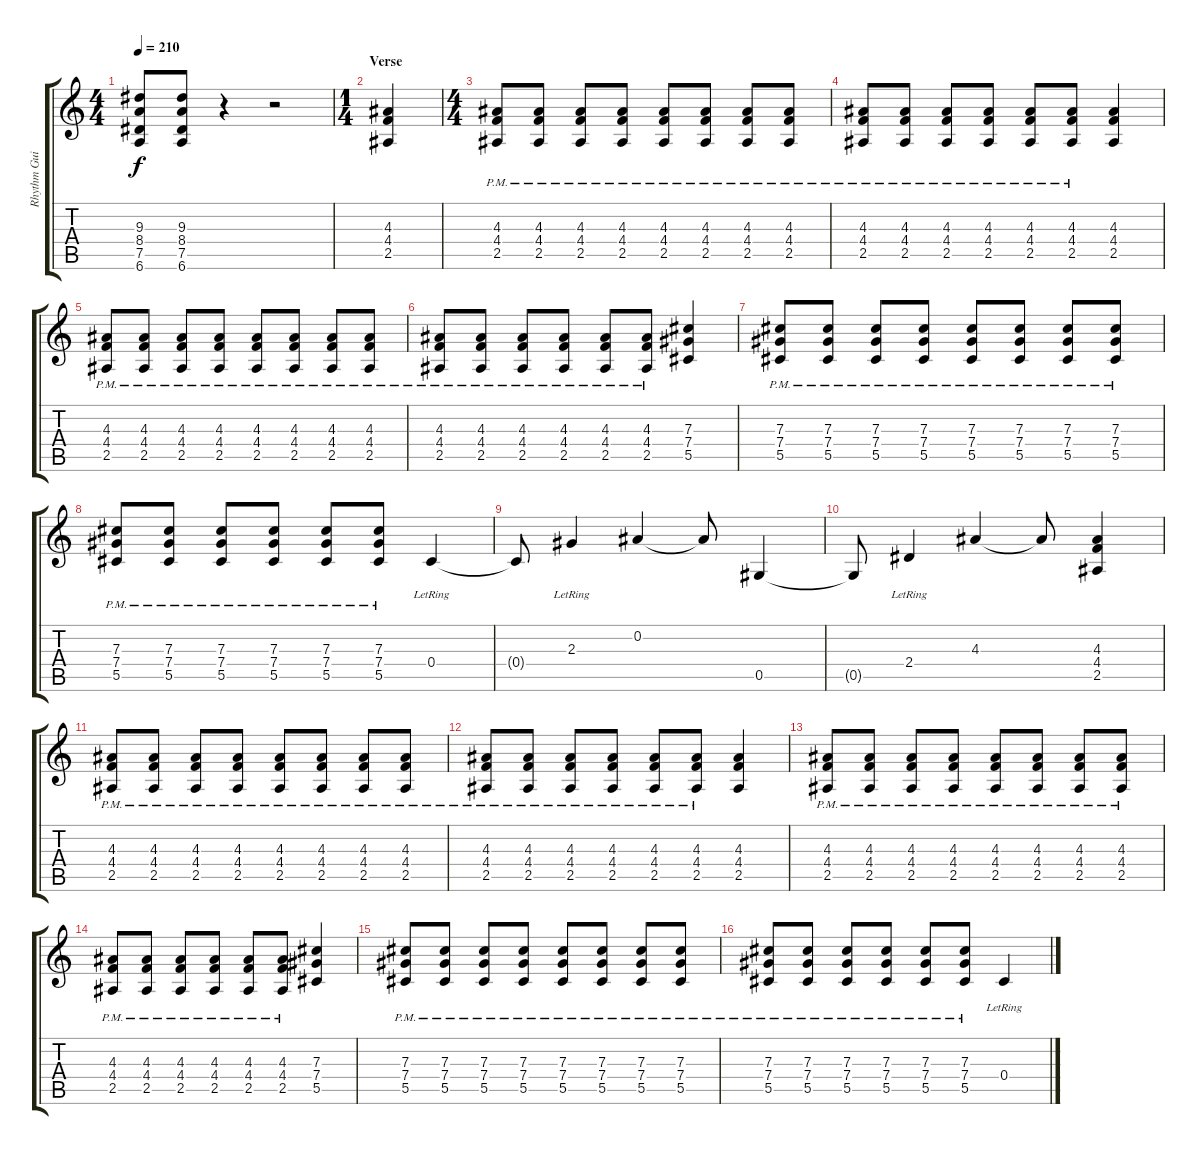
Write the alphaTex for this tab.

\track ("Rhythm Guitar" "Rhythm Gui") {instrument distortionguitar}
\staff {score tabs}
\tuning (Eb4 Bb3 Gb3 Db3 Ab2 Eb2) {hide}
\ts (4 4)
\tempo 210
\clef g2
\ks c
(9.3 8.4 7.5 6.6).8{dy f} (9.3 8.4 7.5 6.6).8 r.4 r.2 |
\ts (1 4)
\section ("" "Verse")
(4.3 4.4 2.5).4 |
\ts (4 4)
(4.3{pm} 4.4{pm} 2.5{pm}).8 (4.3{pm} 4.4{pm} 2.5{pm}).8 (4.3{pm} 4.4{pm} 2.5{pm}).8 (4.3{pm} 4.4{pm} 2.5{pm}).8 (4.3{pm} 4.4{pm} 2.5{pm}).8 (4.3{pm} 4.4{pm} 2.5{pm}).8 (4.3{pm} 4.4{pm} 2.5{pm}).8 (4.3{pm} 4.4{pm} 2.5{pm}).8 |
(4.3{pm} 4.4{pm} 2.5{pm}).8 (4.3{pm} 4.4{pm} 2.5{pm}).8 (4.3{pm} 4.4{pm} 2.5{pm}).8 (4.3{pm} 4.4{pm} 2.5{pm}).8 (4.3{pm} 4.4{pm} 2.5{pm}).8 (4.3{pm} 4.4{pm} 2.5{pm}).8 (4.3 4.4 2.5).4 |
(4.3{pm} 4.4{pm} 2.5{pm}).8 (4.3{pm} 4.4{pm} 2.5{pm}).8 (4.3{pm} 4.4{pm} 2.5{pm}).8 (4.3{pm} 4.4{pm} 2.5{pm}).8 (4.3{pm} 4.4{pm} 2.5{pm}).8 (4.3{pm} 4.4{pm} 2.5{pm}).8 (4.3{pm} 4.4{pm} 2.5{pm}).8 (4.3{pm} 4.4{pm} 2.5{pm}).8 |
(4.3{pm} 4.4{pm} 2.5{pm}).8 (4.3{pm} 4.4{pm} 2.5{pm}).8 (4.3{pm} 4.4{pm} 2.5{pm}).8 (4.3{pm} 4.4{pm} 2.5{pm}).8 (4.3{pm} 4.4{pm} 2.5{pm}).8 (4.3{pm} 4.4{pm} 2.5{pm}).8 (7.3 7.4 5.5).4 |
(7.3{pm} 7.4{pm} 5.5{pm}).8 (7.3{pm} 7.4{pm} 5.5{pm}).8 (7.3{pm} 7.4{pm} 5.5{pm}).8 (7.3{pm} 7.4{pm} 5.5{pm}).8 (7.3{pm} 7.4{pm} 5.5{pm}).8 (7.3{pm} 7.4{pm} 5.5{pm}).8 (7.3{pm} 7.4{pm} 5.5{pm}).8 (7.3{pm} 7.4{pm} 5.5{pm}).8 |
(7.3{pm} 7.4{pm} 5.5{pm}).8 (7.3{pm} 7.4{pm} 5.5{pm}).8 (7.3{pm} 7.4{pm} 5.5{pm}).8 (7.3{pm} 7.4{pm} 5.5{pm}).8 (7.3{pm} 7.4{pm} 5.5{pm}).8 (7.3{pm} 7.4{pm} 5.5{pm}).8 0.4{lr}.4 |
0.4{t}.8 2.3{lr}.4 0.2.4 0.2{t}.8 0.5.4 |
0.5{t}.8 2.4{lr}.4 4.3.4 4.3{t}.8 (4.3 4.4 2.5).4 |
(4.3{pm} 4.4{pm} 2.5{pm}).8 (4.3{pm} 4.4{pm} 2.5{pm}).8 (4.3{pm} 4.4{pm} 2.5{pm}).8 (4.3{pm} 4.4{pm} 2.5{pm}).8 (4.3{pm} 4.4{pm} 2.5{pm}).8 (4.3{pm} 4.4{pm} 2.5{pm}).8 (4.3{pm} 4.4{pm} 2.5{pm}).8 (4.3{pm} 4.4{pm} 2.5{pm}).8 |
(4.3{pm} 4.4{pm} 2.5{pm}).8 (4.3{pm} 4.4{pm} 2.5{pm}).8 (4.3{pm} 4.4{pm} 2.5{pm}).8 (4.3{pm} 4.4{pm} 2.5{pm}).8 (4.3{pm} 4.4{pm} 2.5{pm}).8 (4.3{pm} 4.4{pm} 2.5{pm}).8 (4.3 4.4 2.5).4 |
(4.3{pm} 4.4{pm} 2.5{pm}).8 (4.3{pm} 4.4{pm} 2.5{pm}).8 (4.3{pm} 4.4{pm} 2.5{pm}).8 (4.3{pm} 4.4{pm} 2.5{pm}).8 (4.3{pm} 4.4{pm} 2.5{pm}).8 (4.3{pm} 4.4{pm} 2.5{pm}).8 (4.3{pm} 4.4{pm} 2.5{pm}).8 (4.3{pm} 4.4{pm} 2.5{pm}).8 |
(4.3{pm} 4.4{pm} 2.5{pm}).8 (4.3{pm} 4.4{pm} 2.5{pm}).8 (4.3{pm} 4.4{pm} 2.5{pm}).8 (4.3{pm} 4.4{pm} 2.5{pm}).8 (4.3{pm} 4.4{pm} 2.5{pm}).8 (4.3{pm} 4.4{pm} 2.5{pm}).8 (7.3 7.4 5.5).4 |
(7.3{pm} 7.4{pm} 5.5{pm}).8 (7.3{pm} 7.4{pm} 5.5{pm}).8 (7.3{pm} 7.4{pm} 5.5{pm}).8 (7.3{pm} 7.4{pm} 5.5{pm}).8 (7.3{pm} 7.4{pm} 5.5{pm}).8 (7.3{pm} 7.4{pm} 5.5{pm}).8 (7.3{pm} 7.4{pm} 5.5{pm}).8 (7.3{pm} 7.4{pm} 5.5{pm}).8 |
(7.3{pm} 7.4{pm} 5.5{pm}).8 (7.3{pm} 7.4{pm} 5.5{pm}).8 (7.3{pm} 7.4{pm} 5.5{pm}).8 (7.3{pm} 7.4{pm} 5.5{pm}).8 (7.3{pm} 7.4{pm} 5.5{pm}).8 (7.3{pm} 7.4{pm} 5.5{pm}).8 0.4{lr}.4
